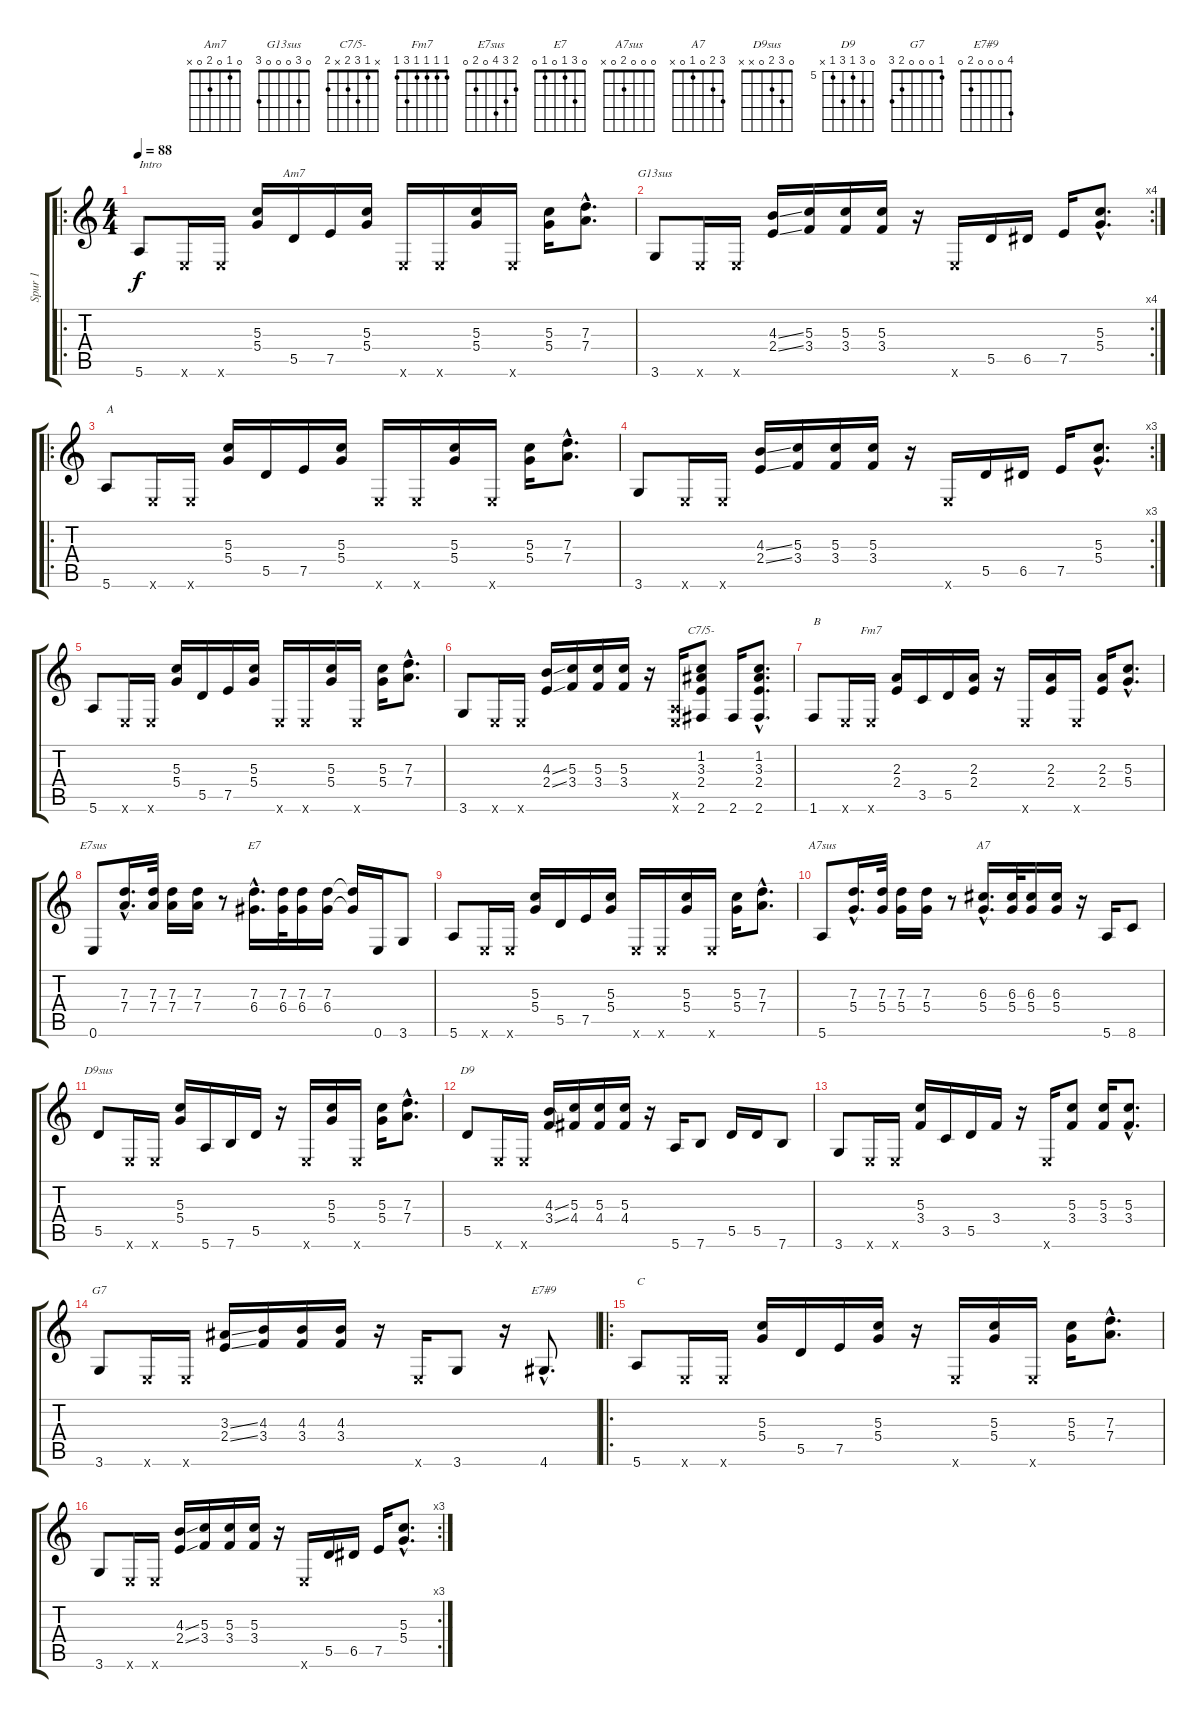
\track ("Spur 1" "Spur 1") {instrument acousticguitarsteel}
\staff {score tabs}
\tuning (E4 B3 G3 D3 A2 E2) {hide}
\chord ("Am7" 0 1 0 2 0 x)
\chord ("G13sus" 0 3 0 0 0 3)
\chord ("C7/5-" x 1 3 2 x 2)
\chord ("Fm7" 1 1 1 1 3 1)
\chord ("E7sus" 2 3 4 0 2 0)
\chord ("E7" 0 3 1 0 1 0)
\chord ("A7sus" 0 0 0 2 0 x)
\chord ("A7" 3 2 0 1 0 x)
\chord ("D9sus" 0 3 2 0 x x)
\chord ("D9" 0 7 5 7 5 x) {firstfret 5}
\chord ("G7" 1 0 0 0 2 3)
\chord ("E7#9" 4 0 0 0 2 0)
\ro
\ts (4 4)
\tempo 88
\clef g2
\ks c
5.6.8{txt "Intro" dy f instrument acousticguitarsteel} 0.6{x}.16 0.6{x}.16 (5.3 5.4).16 5.5.16{ch "Am7"} 7.5.16 (5.3 5.4).16 0.6{x}.16 0.6{x}.16 (5.3 5.4).16 0.6{x}.16 (5.3 5.4).16 (7.3{hac} 7.4{hac}).8{d} |
\rc 4
3.6.8{ch "G13sus"} 0.6{x}.16 0.6{x}.16 (4.3{ss} 2.4{ss}).16 (5.3 3.4).16 (5.3 3.4).16 (5.3 3.4).16 r.16 0.6{x}.16 5.5.16 6.5.16 7.5.16 (5.3{hac} 5.4{hac}).8{d} |
\ro
5.6.8{txt "A"} 0.6{x}.16 0.6{x}.16 (5.3 5.4).16 5.5.16 7.5.16 (5.3 5.4).16 0.6{x}.16 0.6{x}.16 (5.3 5.4).16 0.6{x}.16 (5.3 5.4).16 (7.3{hac} 7.4{hac}).8{d} |
\rc 3
3.6.8 0.6{x}.16 0.6{x}.16 (4.3{ss} 2.4{ss}).16 (5.3 3.4).16 (5.3 3.4).16 (5.3 3.4).16 r.16 0.6{x}.16 5.5.16 6.5.16 7.5.16 (5.3{hac} 5.4{hac}).8{d} |
5.6.8 0.6{x}.16 0.6{x}.16 (5.3 5.4).16 5.5.16 7.5.16 (5.3 5.4).16 0.6{x}.16 0.6{x}.16 (5.3 5.4).16 0.6{x}.16 (5.3 5.4).16 (7.3{hac} 7.4{hac}).8{d} |
3.6.8 0.6{x}.16 0.6{x}.16 (4.3{ss} 2.4{ss}).16 (5.3 3.4).16 (5.3 3.4).16 (5.3 3.4).16 r.16 (0.5{x} 0.6{x}).16 (1.2 3.3 2.4 2.6).8{ch "C7/5-"} 2.6.16 (1.2{hac} 3.3{hac} 2.4{hac} 2.6{hac}).8{d} |
1.6.8{txt "B"} 0.6{x}.16 0.6{x}.16{ch "Fm7"} (2.3 2.4).16 3.5.16 5.5.16 (2.3 2.4).16 r.16 0.6{x}.16 (2.3 2.4).16 0.6{x}.16 (2.3 2.4).16 (5.3{hac} 5.4{hac}).8{d} |
0.6.8{ch "E7sus"} (7.3{hac} 7.4{hac}).16{d} (7.3 7.4).32 (7.3 7.4).16 (7.3 7.4).16 r.8 (7.3{hac} 6.4{hac}).16{d ch "E7"} (7.3 6.4).32 (7.3 6.4).16 (7.3 6.4).16 (7.3{t} 6.4{t}).16 0.6.16 3.6.8 |
5.6.8 0.6{x}.16 0.6{x}.16 (5.3 5.4).16 5.5.16 7.5.16 (5.3 5.4).16 0.6{x}.16 0.6{x}.16 (5.3 5.4).16 0.6{x}.16 (5.3 5.4).16 (7.3{hac} 7.4{hac}).8{d} |
5.6.8{ch "A7sus"} (7.3{hac} 5.4{hac}).16{d} (7.3 5.4).32 (7.3 5.4).16 (7.3 5.4).16 r.8 (6.3{hac} 5.4{hac}).16{d ch "A7"} (6.3 5.4).32 (6.3 5.4).16 (6.3 5.4).16 r.16 5.6.16 8.6.8 |
5.5.8{ch "D9sus"} 0.6{x}.16 0.6{x}.16 (5.3 5.4).16 5.6.16 7.6.16 5.5.16 r.16 0.6{x}.16 (5.3 5.4).16 0.6{x}.16 (5.3 5.4).16 (7.3{hac} 7.4{hac}).8{d} |
5.5.8{ch "D9"} 0.6{x}.16 0.6{x}.16 (4.3{ss} 3.4{ss}).16 (5.3 4.4).16 (5.3 4.4).16 (5.3 4.4).16 r.16 5.6.16 7.6.8 5.5.16 5.5.16 7.6.8 |
3.6.8 0.6{x}.16 0.6{x}.16 (5.3 3.4).16 3.5.16 5.5.16 3.4.16 r.16 0.6{x}.16 (5.3 3.4).8 (5.3 3.4).16 (5.3{hac} 3.4{hac}).8{d} |
3.6.8{ch "G7"} 0.6{x}.16 0.6{x}.16 (3.3{ss} 2.4{ss}).16 (4.3 3.4).16 (4.3 3.4).16 (4.3 3.4).16 r.16 0.6{x}.16 3.6.8 r.16 4.6{hac}.8{d ch "E7#9"} |
\ro
5.6.8{txt "C"} 0.6{x}.16 0.6{x}.16 (5.3 5.4).16 5.5.16 7.5.16 (5.3 5.4).16 r.16 0.6{x}.16 (5.3 5.4).16 0.6{x}.16 (5.3 5.4).16 (7.3{hac} 7.4{hac}).8{d} |
\rc 3
3.6.8 0.6{x}.16 0.6{x}.16 (4.3{ss} 2.4{ss}).16 (5.3 3.4).16 (5.3 3.4).16 (5.3 3.4).16 r.16 0.6{x}.16 5.5.16 6.5.16 7.5.16 (5.3{hac} 5.4{hac}).8{d}
